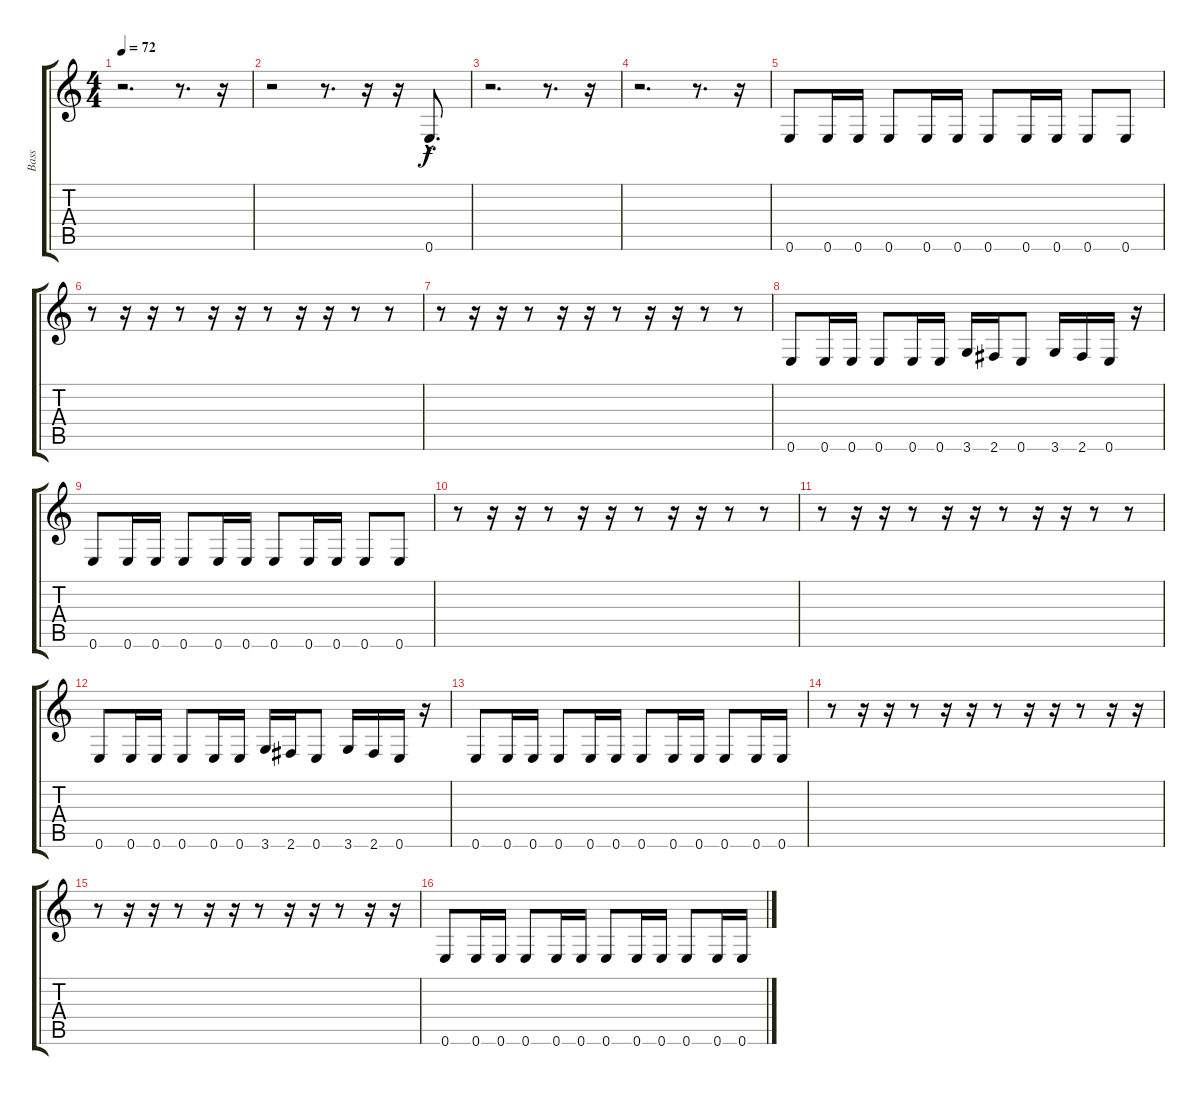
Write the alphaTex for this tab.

\track ("Bass" "Bass") {instrument electricbasspick}
\staff {score tabs}
\tuning (E4 B3 G3 D3 A2 E2) {hide}
\ts (4 4)
\tempo 72
\clef g2
\ks c
r.2{d dy f} r.8{d} r.16 |
r.2 r.8{d} r.16 r.16 0.6{hac}.8{d} |
r.2{d} r.8{d} r.16 |
r.2{d} r.8{d} r.16 |
0.6.8 0.6.16 0.6.16 0.6.8 0.6.16 0.6.16 0.6.8 0.6.16 0.6.16 0.6.8 0.6.8 |
r.8 r.16 r.16 r.8 r.16 r.16 r.8 r.16 r.16 r.8 r.8 |
r.8 r.16 r.16 r.8 r.16 r.16 r.8 r.16 r.16 r.8 r.8 |
0.6.8 0.6.16 0.6.16 0.6.8 0.6.16 0.6.16 3.6.16 2.6.16 0.6.8 3.6.16 2.6.16 0.6.16 r.16 |
0.6.8 0.6.16 0.6.16 0.6.8 0.6.16 0.6.16 0.6.8 0.6.16 0.6.16 0.6.8 0.6.8 |
r.8 r.16 r.16 r.8 r.16 r.16 r.8 r.16 r.16 r.8 r.8 |
r.8 r.16 r.16 r.8 r.16 r.16 r.8 r.16 r.16 r.8 r.8 |
0.6.8 0.6.16 0.6.16 0.6.8 0.6.16 0.6.16 3.6.16 2.6.16 0.6.8 3.6.16 2.6.16 0.6.16 r.16 |
0.6.8 0.6.16 0.6.16 0.6.8 0.6.16 0.6.16 0.6.8 0.6.16 0.6.16 0.6.8 0.6.16 0.6.16 |
r.8 r.16 r.16 r.8 r.16 r.16 r.8 r.16 r.16 r.8 r.16 r.16 |
r.8 r.16 r.16 r.8 r.16 r.16 r.8 r.16 r.16 r.8 r.16 r.16 |
0.6.8 0.6.16 0.6.16 0.6.8 0.6.16 0.6.16 0.6.8 0.6.16 0.6.16 0.6.8 0.6.16 0.6.16
